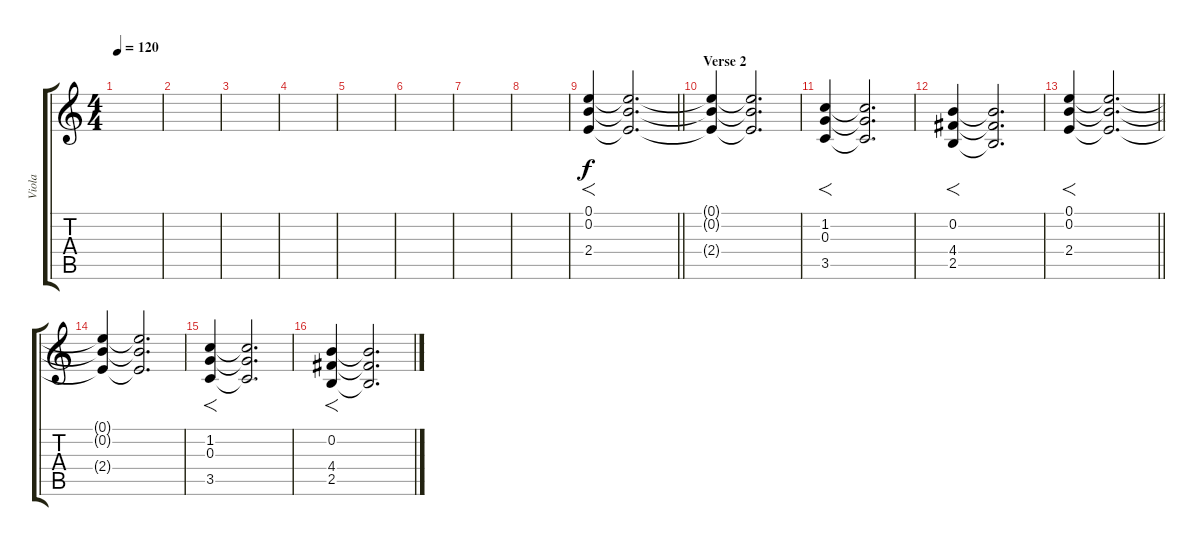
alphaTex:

\track ("Viola" "Viola") {instrument contrabass}
\staff {score tabs}
\tuning (E4 B3 G3 D3 A2 E2) {hide}
\ts (4 4)
\tempo 120
\clef g2
\ks c
|
|
|
|
|
|
|
|
\barLineRight lightlight
(0.1 0.2 2.4).4{f} (0.1{t} 0.2{t} 2.4{t}).2{d} |
\section ("" "Verse 2")
(0.1{t} 0.2{t} 2.4{t}).4 (0.1{t} 0.2{t} 2.4{t}).2{d} |
(1.2 0.3 3.5).4{f} (1.2{t} 0.3{t} 3.5{t}).2{d} |
(0.2 4.4 2.5).4{f} (0.2{t} 4.4{t} 2.5{t}).2{d} |
\barLineRight lightlight
(0.1 0.2 2.4).4{f} (0.1{t} 0.2{t} 2.4{t}).2{d} |
(0.1{t} 0.2{t} 2.4{t}).4 (0.1{t} 0.2{t} 2.4{t}).2{d} |
(1.2 0.3 3.5).4{f} (1.2{t} 0.3{t} 3.5{t}).2{d} |
(0.2 4.4 2.5).4{f} (0.2{t} 4.4{t} 2.5{t}).2{d}
